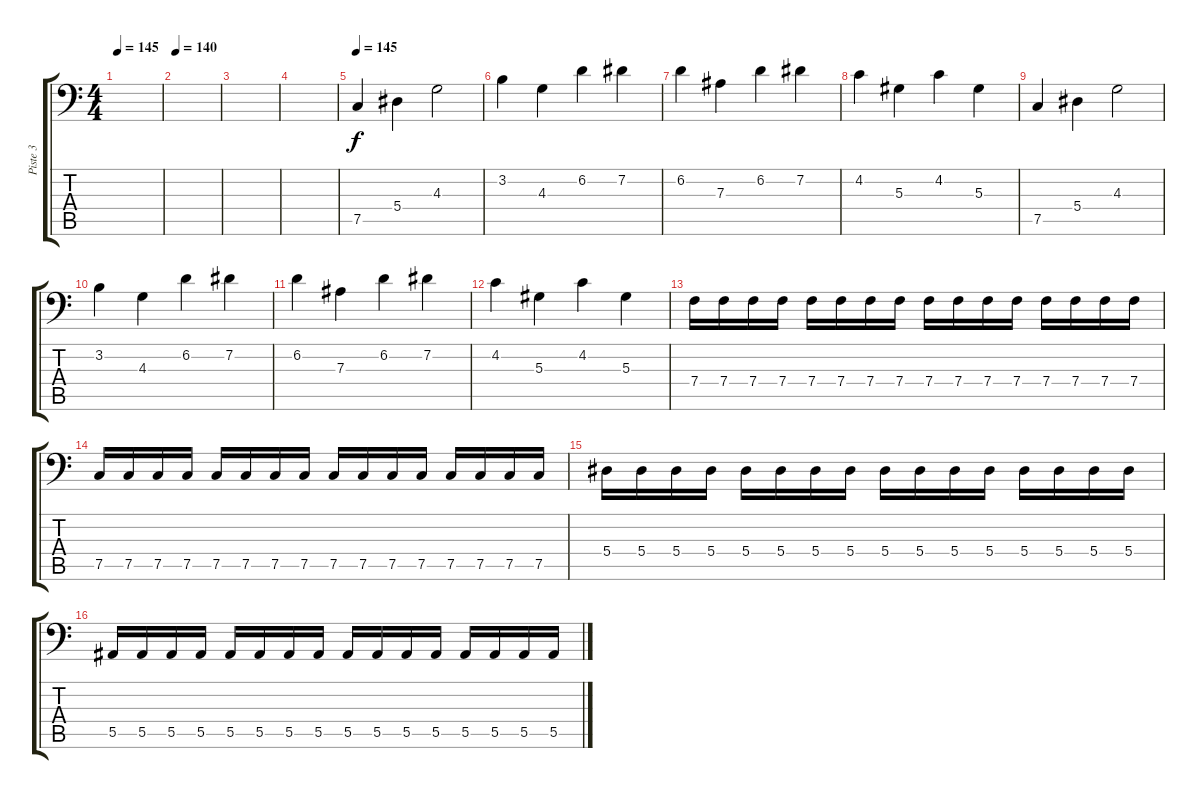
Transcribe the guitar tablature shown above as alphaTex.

\track ("Piste 3" "Piste 3") {instrument electricbassfinger}
\staff {score tabs}
\tuning (Db3 Ab2 Eb2 Bb1 F1 C1) {hide}
\ts (4 4)
\tempo 145
\clef f4
\ks c
|
\tempo 140
|
|
|
\tempo 145
7.5.4 5.4.4 4.3.2 |
3.2.4 4.3.4 6.2.4 7.2.4 |
6.2.4 7.3.4 6.2.4 7.2.4 |
4.2.4 5.3.4 4.2.4 5.3.4 |
7.5.4 5.4.4 4.3.2 |
3.2.4 4.3.4 6.2.4 7.2.4 |
6.2.4 7.3.4 6.2.4 7.2.4 |
4.2.4 5.3.4 4.2.4 5.3.4 |
7.4.16 7.4.16 7.4.16 7.4.16 7.4.16 7.4.16 7.4.16 7.4.16 7.4.16 7.4.16 7.4.16 7.4.16 7.4.16 7.4.16 7.4.16 7.4.16 |
7.5.16 7.5.16 7.5.16 7.5.16 7.5.16 7.5.16 7.5.16 7.5.16 7.5.16 7.5.16 7.5.16 7.5.16 7.5.16 7.5.16 7.5.16 7.5.16 |
5.4.16 5.4.16 5.4.16 5.4.16 5.4.16 5.4.16 5.4.16 5.4.16 5.4.16 5.4.16 5.4.16 5.4.16 5.4.16 5.4.16 5.4.16 5.4.16 |
5.5.16 5.5.16 5.5.16 5.5.16 5.5.16 5.5.16 5.5.16 5.5.16 5.5.16 5.5.16 5.5.16 5.5.16 5.5.16 5.5.16 5.5.16 5.5.16
